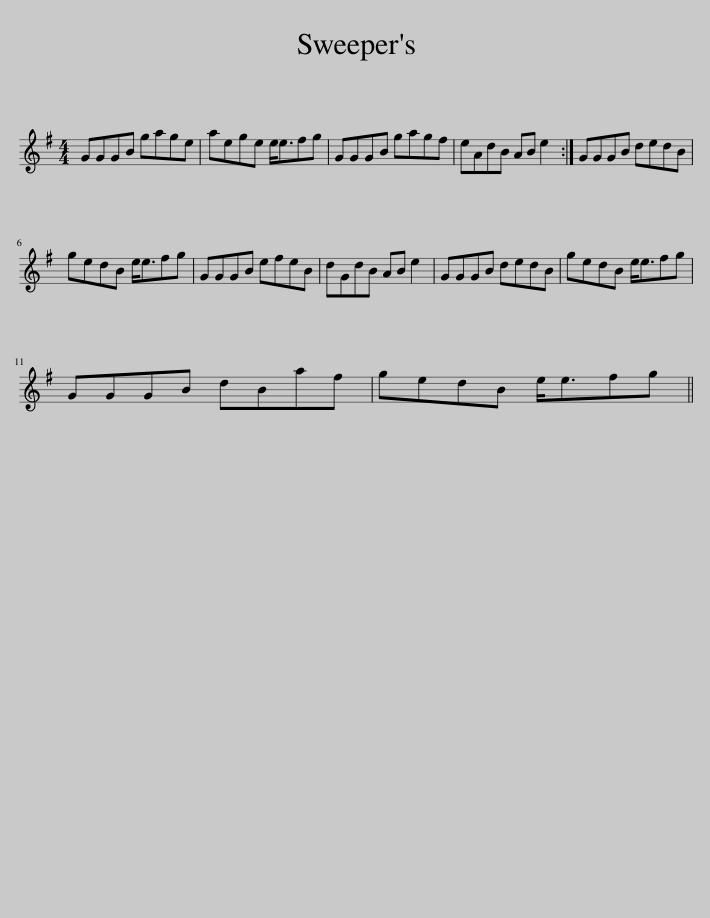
X:1
L:1/8
M:4/4
I:linebreak $
K:G
V:1 treble
V:1
 GGGB gage | aege e<efg | GGGB gagf | eAdB AB e2 :| GGGB dedB |$ %5
 gedB e<efg | GGGB efeB | dGdB AB e2 | GGGB dedB | gedB e<efg |$ %10
 GGGB dBaf | gedB e<efg || %12
